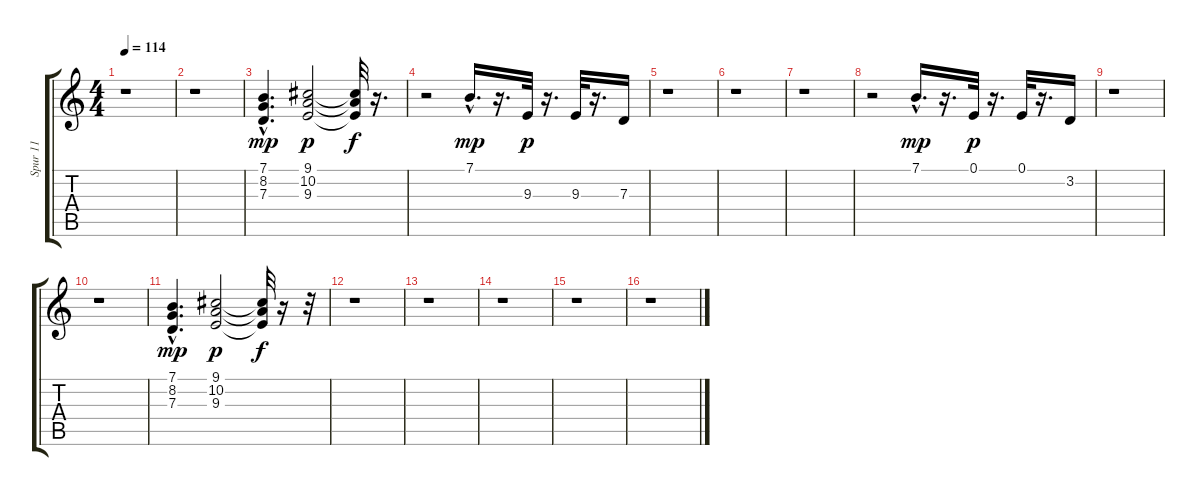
\track ("Spur 11" "Spur 11") {instrument frenchhorn}
\staff {score tabs}
\tuning (E4 B3 G3 D3 A2 E2) {hide}
\ts (4 4)
\tempo 114
\clef g2
\ks c
r.1{dy p} |
r.1 |
(7.1{hac} 8.2{hac} 7.3).4{d dy mp} (9.1 10.2 9.3).2{dy p} (9.1{t} 10.2{t} 9.3{t}).32{dy f} r.16{d} |
r.2 7.1{hac}.16{d dy mp} r.16{d} 9.3.32{dy p} r.16{d} 9.3.32 r.16{d} 7.3.16 |
r.1 |
r.1 |
r.1 |
r.2 7.1{hac}.16{d dy mp} r.16{d} 0.1.32{dy p} r.16{d} 0.1.32 r.16{d} 3.2.16 |
r.1 |
r.1 |
(7.1{hac} 8.2{hac} 7.3).4{d dy mp} (9.1 10.2 9.3).2{dy p} (9.1{t} 10.2{t} 9.3{t}).32{dy f} r.16 r.32 |
r.1 |
r.1 |
r.1 |
r.1 |
r.1
